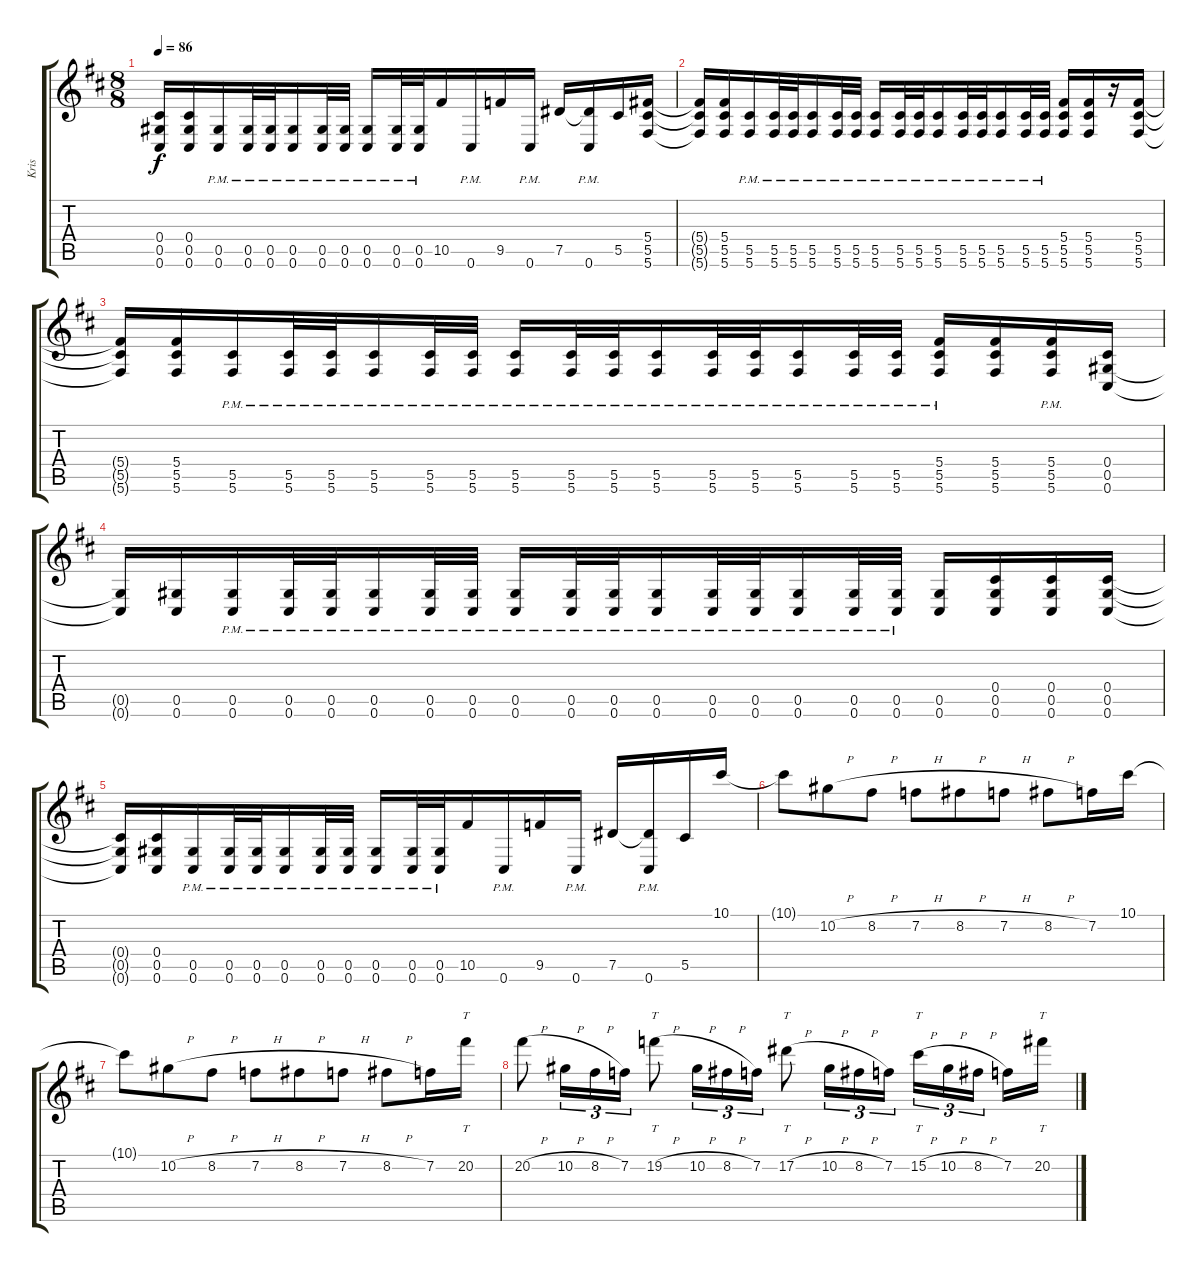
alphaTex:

\track ("Kris" "Kris") {instrument overdrivenguitar}
\staff {score tabs}
\tuning (Eb4 Bb3 Gb3 Db3 Ab2 Db2) {hide}
\ts (8 8)
\tempo 86
\clef g2
\ks d
(0.4{t} 0.5{t} 0.6{t}).16{dy f} (0.4 0.5 0.6).16 (0.5{pm} 0.6{pm}).16 (0.5{pm} 0.6{pm}).32 (0.5{pm} 0.6{pm}).32 (0.5{pm} 0.6{pm}).16 (0.5{pm} 0.6{pm}).32 (0.5{pm} 0.6{pm}).32 (0.5{pm} 0.6{pm}).16 (0.5{pm} 0.6{pm}).32 (0.5{pm} 0.6{pm}).32 10.5.16 0.6{pm}.16 9.5.16 0.6{pm}.16 7.5.16 (7.5{pm t} 0.6{pm}).16 5.5.16 (5.4 5.5 5.6).16 |
(5.4{t} 5.5{t} 5.6{t}).16 (5.4 5.5 5.6).16 (5.5{pm} 5.6{pm}).16 (5.5{pm} 5.6{pm}).32 (5.5{pm} 5.6{pm}).32 (5.5{pm} 5.6{pm}).16 (5.5{pm} 5.6{pm}).32 (5.5{pm} 5.6{pm}).32 (5.5{pm} 5.6{pm}).16 (5.5{pm} 5.6{pm}).32 (5.5{pm} 5.6{pm}).32 (5.5{pm} 5.6{pm}).16 (5.5{pm} 5.6{pm}).32 (5.5{pm} 5.6{pm}).32 (5.5{pm} 5.6{pm}).16 (5.5{pm} 5.6{pm}).32 (5.5{pm} 5.6{pm}).32 (5.4 5.5 5.6).16 (5.4 5.5 5.6).16 r.16 (5.4 5.5 5.6).16 |
(5.4{t} 5.5{t} 5.6{t}).16 (5.4 5.5 5.6).16 (5.5{pm} 5.6{pm}).16 (5.5{pm} 5.6{pm}).32 (5.5{pm} 5.6{pm}).32 (5.5{pm} 5.6{pm}).16 (5.5{pm} 5.6{pm}).32 (5.5{pm} 5.6{pm}).32 (5.5{pm} 5.6{pm}).16 (5.5{pm} 5.6{pm}).32 (5.5{pm} 5.6{pm}).32 (5.5{pm} 5.6{pm}).16 (5.5{pm} 5.6{pm}).32 (5.5{pm} 5.6{pm}).32 (5.5{pm} 5.6{pm}).16 (5.5{pm} 5.6{pm}).32 (5.5{pm} 5.6{pm}).32 (5.4 5.5{pm} 5.6{pm}).16 (5.4 5.5 5.6).16 (5.4{pm} 5.5 5.6).16 (0.4 0.5 0.6).16 |
(0.5{t} 0.6{t}).16 (0.5 0.6).16 (0.5{pm} 0.6{pm}).16 (0.5{pm} 0.6{pm}).32 (0.5{pm} 0.6{pm}).32 (0.5{pm} 0.6{pm}).16 (0.5{pm} 0.6{pm}).32 (0.5{pm} 0.6{pm}).32 (0.5{pm} 0.6{pm}).16 (0.5{pm} 0.6{pm}).32 (0.5{pm} 0.6{pm}).32 (0.5{pm} 0.6{pm}).16 (0.5{pm} 0.6{pm}).32 (0.5{pm} 0.6{pm}).32 (0.5{pm} 0.6{pm}).16 (0.5{pm} 0.6{pm}).32 (0.5{pm} 0.6{pm}).32 (0.5 0.6).16 (0.4 0.5 0.6).16 (0.4 0.5 0.6).16 (0.4 0.5 0.6).16 |
(0.4{t} 0.5{t} 0.6{t}).16 (0.4 0.5 0.6).16 (0.5{pm} 0.6{pm}).16 (0.5{pm} 0.6{pm}).32 (0.5{pm} 0.6{pm}).32 (0.5{pm} 0.6{pm}).16 (0.5{pm} 0.6{pm}).32 (0.5{pm} 0.6{pm}).32 (0.5{pm} 0.6{pm}).16 (0.5{pm} 0.6{pm}).32 (0.5{pm} 0.6{pm}).32 10.5.16 0.6{pm}.16 9.5.16 0.6{pm}.16 7.5.16 (7.5{pm t} 0.6{pm}).16 5.5.16 10.1.16 |
10.1{t}.8 10.2{h}.8 8.2{h}.8 7.2{h}.8 8.2{h}.8 7.2{h}.8 8.2{h}.8 7.2.16 10.1.16 |
10.1{t}.8 10.2{h}.8 8.2{h}.8 7.2{h}.8 8.2{h}.8 7.2{h}.8 8.2{h}.8 7.2.16 20.2.16{tt} |
20.2{h}.8 10.2{h}.16{tu (3 2)} 8.2{h}.16{tu (3 2)} 7.2.16{tu (3 2)} 19.2{h}.8{tt} 10.2{h}.16{tu (3 2)} 8.2{h}.16{tu (3 2)} 7.2.16{tu (3 2)} 17.2{h}.8{tt} 10.2{h}.16{tu (3 2)} 8.2{h}.16{tu (3 2)} 7.2.16{tu (3 2)} 15.2{h}.16{tt tu (3 2)} 10.2{h}.16{tu (3 2)} 8.2{h}.16{tu (3 2)} 7.2.16 20.2.16{tt}
